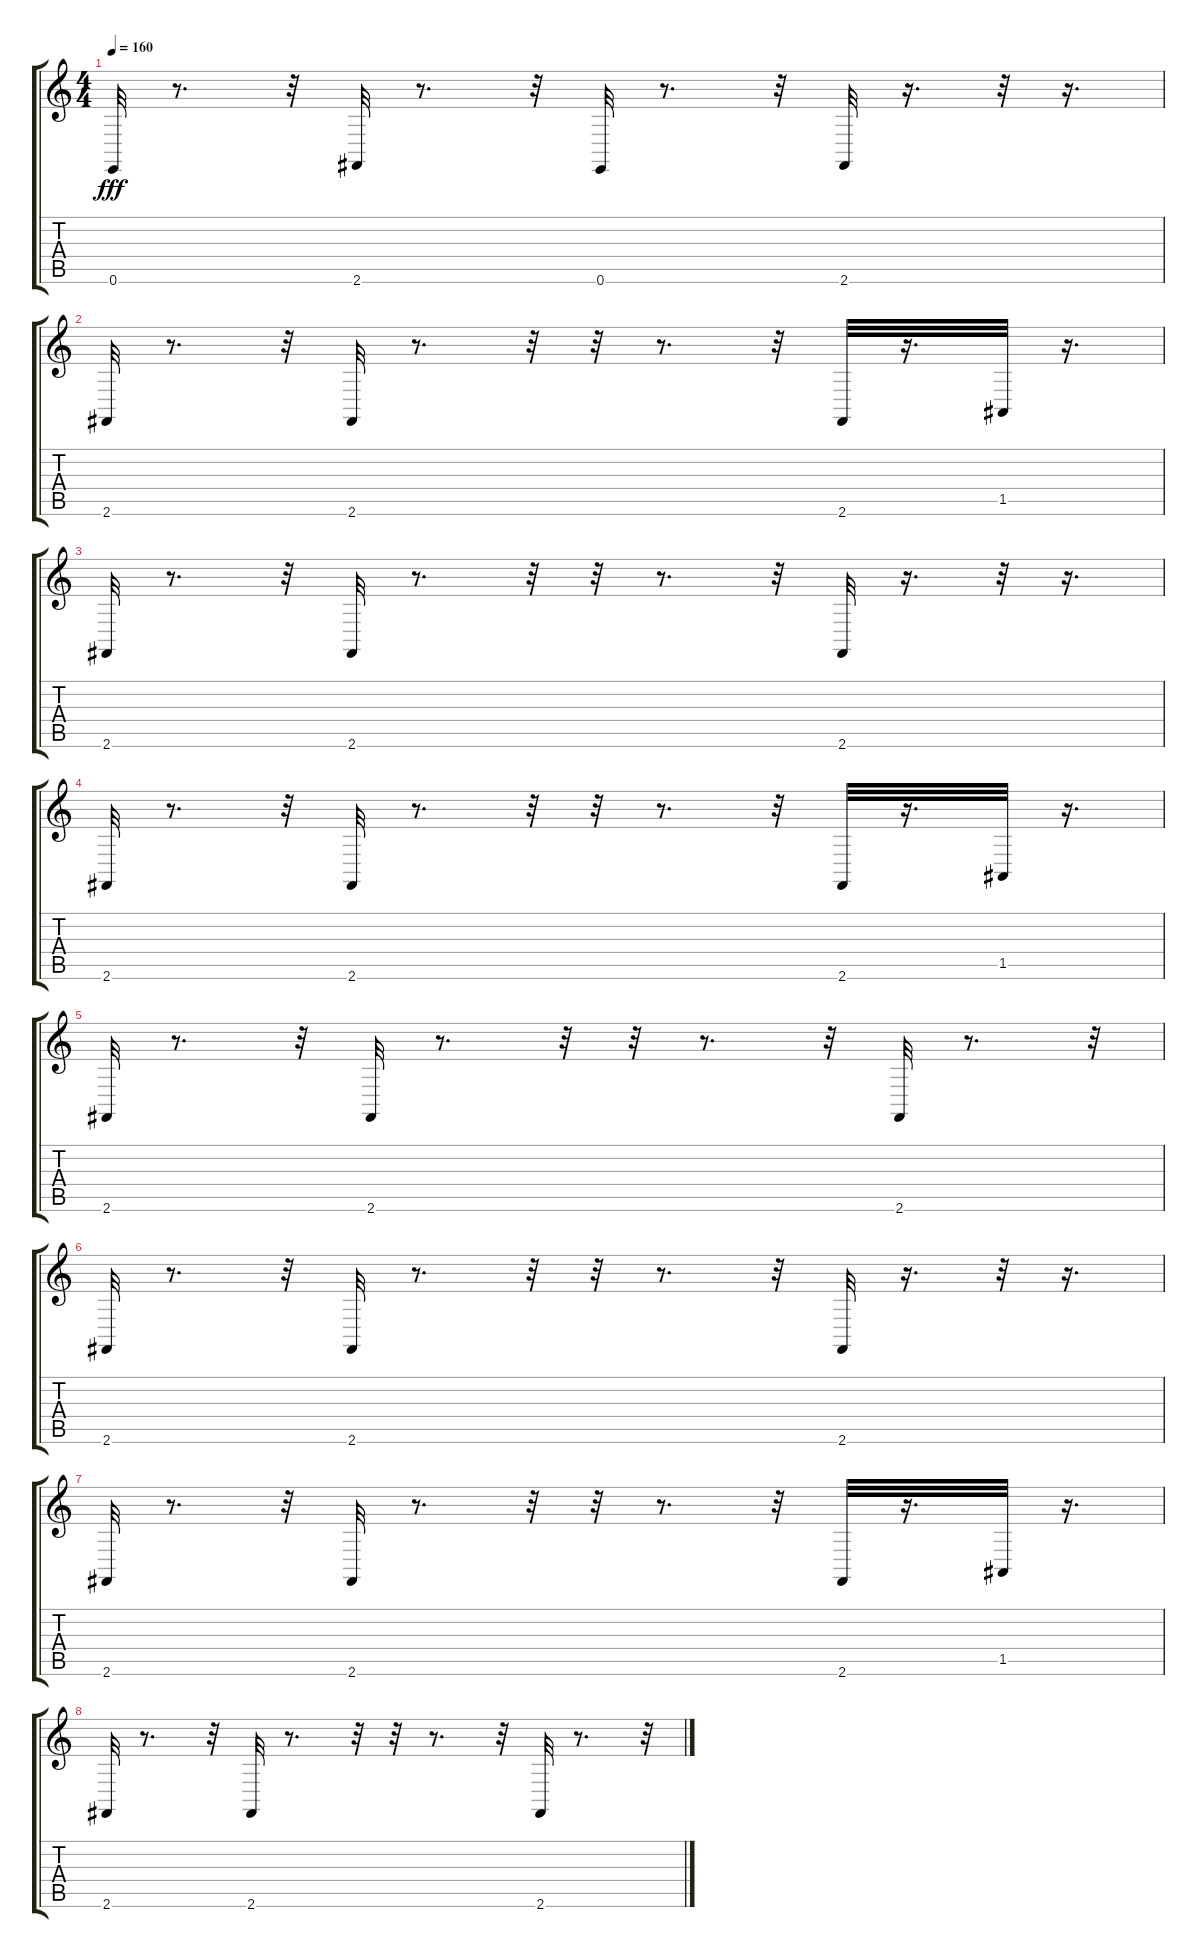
\track "" {instrument drawbarorgan}
\staff {score tabs}
\tuning (E4 B3 G3 D3 A2 E2) {hide}
\ts (4 4)
\tempo 160
\clef g2
\ks c
0.6.32{dy fff} r.8{d} r.32 2.6.32 r.8{d} r.32 0.6.32 r.8{d} r.32 2.6.32 r.16{d} r.32 r.16{d} |
2.6.32 r.8{d} r.32 2.6.32 r.8{d} r.32 r.32 r.8{d} r.32 2.6.32 r.16{d} 1.5.32 r.16{d} |
2.6.32 r.8{d} r.32 2.6.32 r.8{d} r.32 r.32 r.8{d} r.32 2.6.32 r.16{d} r.32 r.16{d} |
2.6.32 r.8{d} r.32 2.6.32 r.8{d} r.32 r.32 r.8{d} r.32 2.6.32 r.16{d} 1.5.32 r.16{d} |
2.6.32 r.8{d} r.32 2.6.32 r.8{d} r.32 r.32 r.8{d} r.32 2.6.32 r.8{d} r.32 |
2.6.32 r.8{d} r.32 2.6.32 r.8{d} r.32 r.32 r.8{d} r.32 2.6.32 r.16{d} r.32 r.16{d} |
2.6.32 r.8{d} r.32 2.6.32 r.8{d} r.32 r.32 r.8{d} r.32 2.6.32 r.16{d} 1.5.32 r.16{d} |
2.6.32 r.8{d} r.32 2.6.32 r.8{d} r.32 r.32 r.8{d} r.32 2.6.32 r.8{d} r.32
